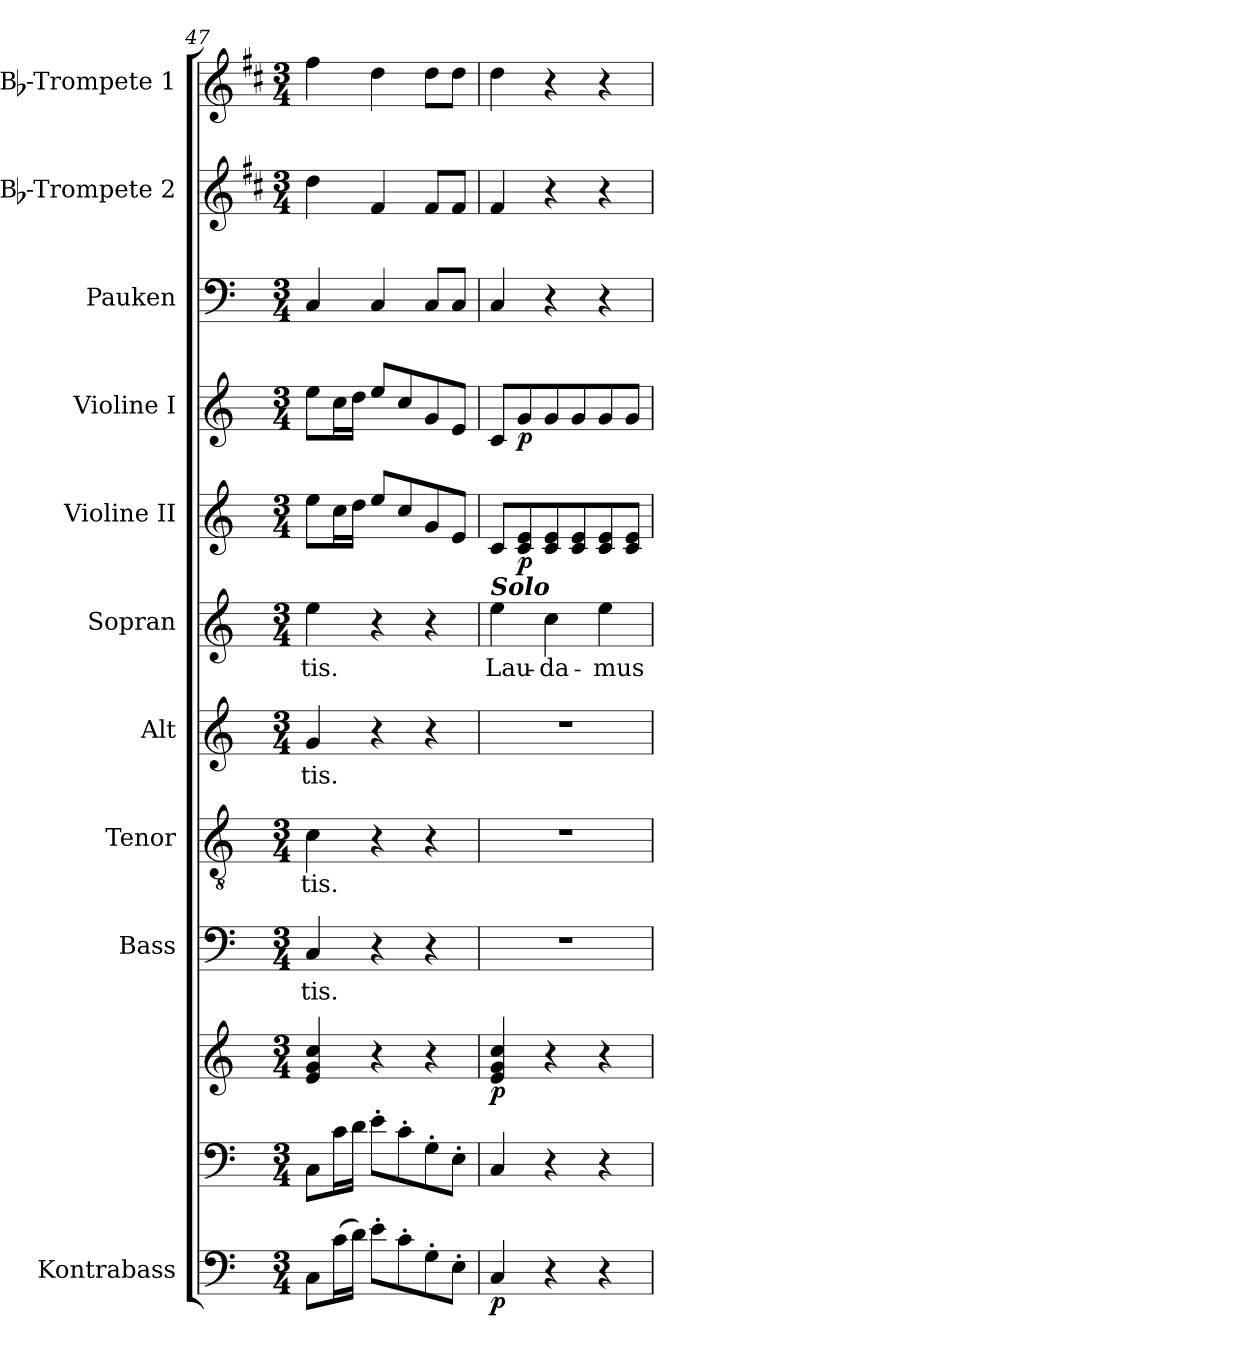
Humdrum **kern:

**kern	**dynam	**kern	**kern	**dynam	**kern	**text	**kern	**text	**kern	**text	**kern	**text	**kern	**dynam	**kern	**dynam	**kern	**kern	**kern
*part11	*part11	*part10	*part10	*part10	*part9	*part9	*part8	*part8	*part7	*part7	*part6	*part6	*part5	*part5	*part4	*part4	*part3	*part2	*part1
*staff12	*staff12	*staff11	*staff10	*staff10/11	*staff9	*staff9	*staff8	*staff8	*staff7	*staff7	*staff6	*staff6	*staff5	*staff5	*staff4	*staff4	*staff3	*staff2	*staff1
*I"Kontrabass	*	*	*	*	*I"Bass	*	*I"Tenor	*	*I"Alt	*	*I"Sopran	*	*I"Violine II	*	*I"Violine I	*	*I"Pauken	*I"Bb-Trompete 2	*I"Bb-Trompete 1
*I'Kb.	*	*	*	*	*I'B.	*	*I'T.	*	*I'A.	*	*I'S.	*	*I'Vl. II	*	*I'Vl. I	*	*I'Pk.	*I'Bb Trp. 2	*I'Bb Trp. 1
*clefF4	*	*clefF4	*clefG2	*	*clefF4	*	*clefGv2	*	*clefG2	*	*clefG2	*	*clefG2	*	*clefG2	*	*clefF4	*clefG2	*clefG2
*ITrd7c12	*	*	*	*	*	*	*	*	*	*	*	*	*	*	*	*	*	*ITrd1c2	*ITrd1c2
*k[]	*	*k[]	*k[]	*	*k[]	*	*k[]	*	*k[]	*	*k[]	*	*k[]	*	*k[]	*	*k[]	*k[]	*k[]
*C:	*	*C:	*C:	*	*C:	*	*C:	*	*C:	*	*C:	*	*C:	*	*C:	*	*C:	*C:	*C:
*M3/4	*	*M3/4	*M3/4	*	*M3/4	*	*M3/4	*	*M3/4	*	*M3/4	*	*M3/4	*	*M3/4	*	*M3/4	*M3/4	*M3/4
=47	=47	=47	=47	=47	=47	=47	=47	=47	=47	=47	=47	=47	=47	=47	=47	=47	=47	=47	=47
!	!	!	!	!	!	!LO:LY:b	!	!LO:LY:b	!	!LO:LY:b	!	!LO:LY:b	!	!	!	!	!	!	!
8CC\L	.	8C\L	4e/ 4g/ 4cc/	.	4C/	-tis.	4c\	-tis.	4g/	-tis.	4ee\	-tis.	8ee\L	.	8ee\L	.	4C/	4cc\	4ee\
(>16C\L	.	16c\L	.	.	.	.	.	.	.	.	.	.	16cc\L	.	16cc\L	.	.	.	.
16D\JJ)	.	16d\JJ	.	.	.	.	.	.	.	.	.	.	16dd\JJ	.	16dd\JJ	.	.	.	.
8E'>\L	.	8e'>\L	4r	.	4r	.	4r	.	4r	.	4r	.	8ee/L	.	8ee/L	.	4C/	4e/	4cc\
8C'>\	.	8c'>\	.	.	.	.	.	.	.	.	.	.	8cc/	.	8cc/	.	.	.	.
8GG'>\	.	8G'>\	4r	.	4r	.	4r	.	4r	.	4r	.	8g/	.	8g/	.	8C/L	8e/L	8cc\L
8EE'>\J	.	8E'>\J	.	.	.	.	.	.	.	.	.	.	8e/J	.	8e/J	.	8C/J	8e/J	8cc\J
=48	=48	=48	=48	=48	=48	=48	=48	=48	=48	=48	=48	=48	=48	=48	=48	=48	=48	=48	=48
!	!	!	!	!	!	!	!	!	!	!	!LO:TX:a:Bi:t=Solo	!	!	!	!	!	!	!	!
!	!LO:DY:b	!	!	!LO:DY:b	!	!	!	!	!	!	!	!LO:LY:b	!	!	!	!	!	!	!
4CC/	p	4C/	4e/ 4g/ 4cc/	p	2.r	.	2.r	.	2.r	.	4ee\	Lau-	8c/L	.	8c/L	.	4C/	4e/	4cc\
!	!	!	!	!	!	!	!	!	!	!	!	!	!	!LO:DY:b	!	!LO:DY:b	!	!	!
.	.	.	.	.	.	.	.	.	.	.	.	.	8c/ 8e/	p	8g/	p	.	.	.
!	!	!	!	!	!	!	!	!	!	!	!	!LO:LY:b	!	!	!	!	!	!	!
4r	.	4r	4r	.	.	.	.	.	.	.	4cc\	-da-	8c/ 8e/	.	8g/	.	4r	4r	4r
.	.	.	.	.	.	.	.	.	.	.	.	.	8c/ 8e/	.	8g/	.	.	.	.
!	!	!	!	!	!	!	!	!	!	!	!	!LO:LY:b	!	!	!	!	!	!	!
4r	.	4r	4r	.	.	.	.	.	.	.	4ee\	-mus	8c/ 8e/	.	8g/	.	4r	4r	4r
.	.	.	.	.	.	.	.	.	.	.	.	.	8c/ 8e/J	.	8g/J	.	.	.	.
=	=	=	=	=	=	=	=	=	=	=	=	=	=	=	=	=	=	=	=
*-	*-	*-	*-	*-	*-	*-	*-	*-	*-	*-	*-	*-	*-	*-	*-	*-	*-	*-	*-
